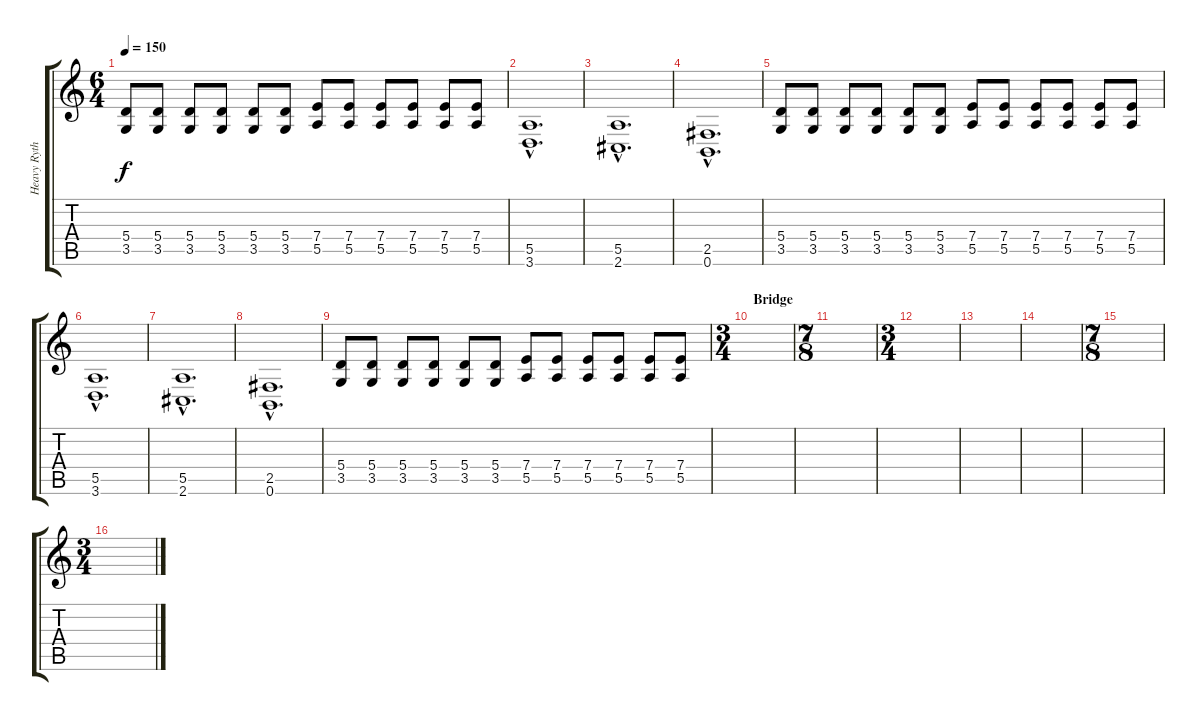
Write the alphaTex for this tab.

\track ("Heavy Rythm Guitar" "Heavy Ryth") {instrument distortionguitar}
\staff {score tabs}
\tuning (B3 Gb3 D3 A2 E2 B1) {hide}
\ts (6 4)
\tempo 150
\clef g2
\ks c
(5.4 3.5).8{dy f} (5.4 3.5).8 (5.4 3.5).8 (5.4 3.5).8 (5.4 3.5).8 (5.4 3.5).8 (7.4 5.5).8 (7.4 5.5).8 (7.4 5.5).8 (7.4 5.5).8 (7.4 5.5).8 (7.4 5.5).8 |
(5.5{hac} 3.6{hac}).1{d} |
(5.5{hac} 2.6{hac}).1{d} |
(2.5{hac} 0.6{hac}).1{d} |
(5.4 3.5).8 (5.4 3.5).8 (5.4 3.5).8 (5.4 3.5).8 (5.4 3.5).8 (5.4 3.5).8 (7.4 5.5).8 (7.4 5.5).8 (7.4 5.5).8 (7.4 5.5).8 (7.4 5.5).8 (7.4 5.5).8 |
(5.5{hac} 3.6{hac}).1{d} |
(5.5{hac} 2.6{hac}).1{d} |
(2.5{hac} 0.6{hac}).1{d} |
(5.4 3.5).8 (5.4 3.5).8 (5.4 3.5).8 (5.4 3.5).8 (5.4 3.5).8 (5.4 3.5).8 (7.4 5.5).8 (7.4 5.5).8 (7.4 5.5).8 (7.4 5.5).8 (7.4 5.5).8 (7.4 5.5).8 |
\ts (3 4)
\section ("" "Bridge")
|
\ts (7 8)
|
\ts (3 4)
|
|
|
\ts (7 8)
|
\ts (3 4)
